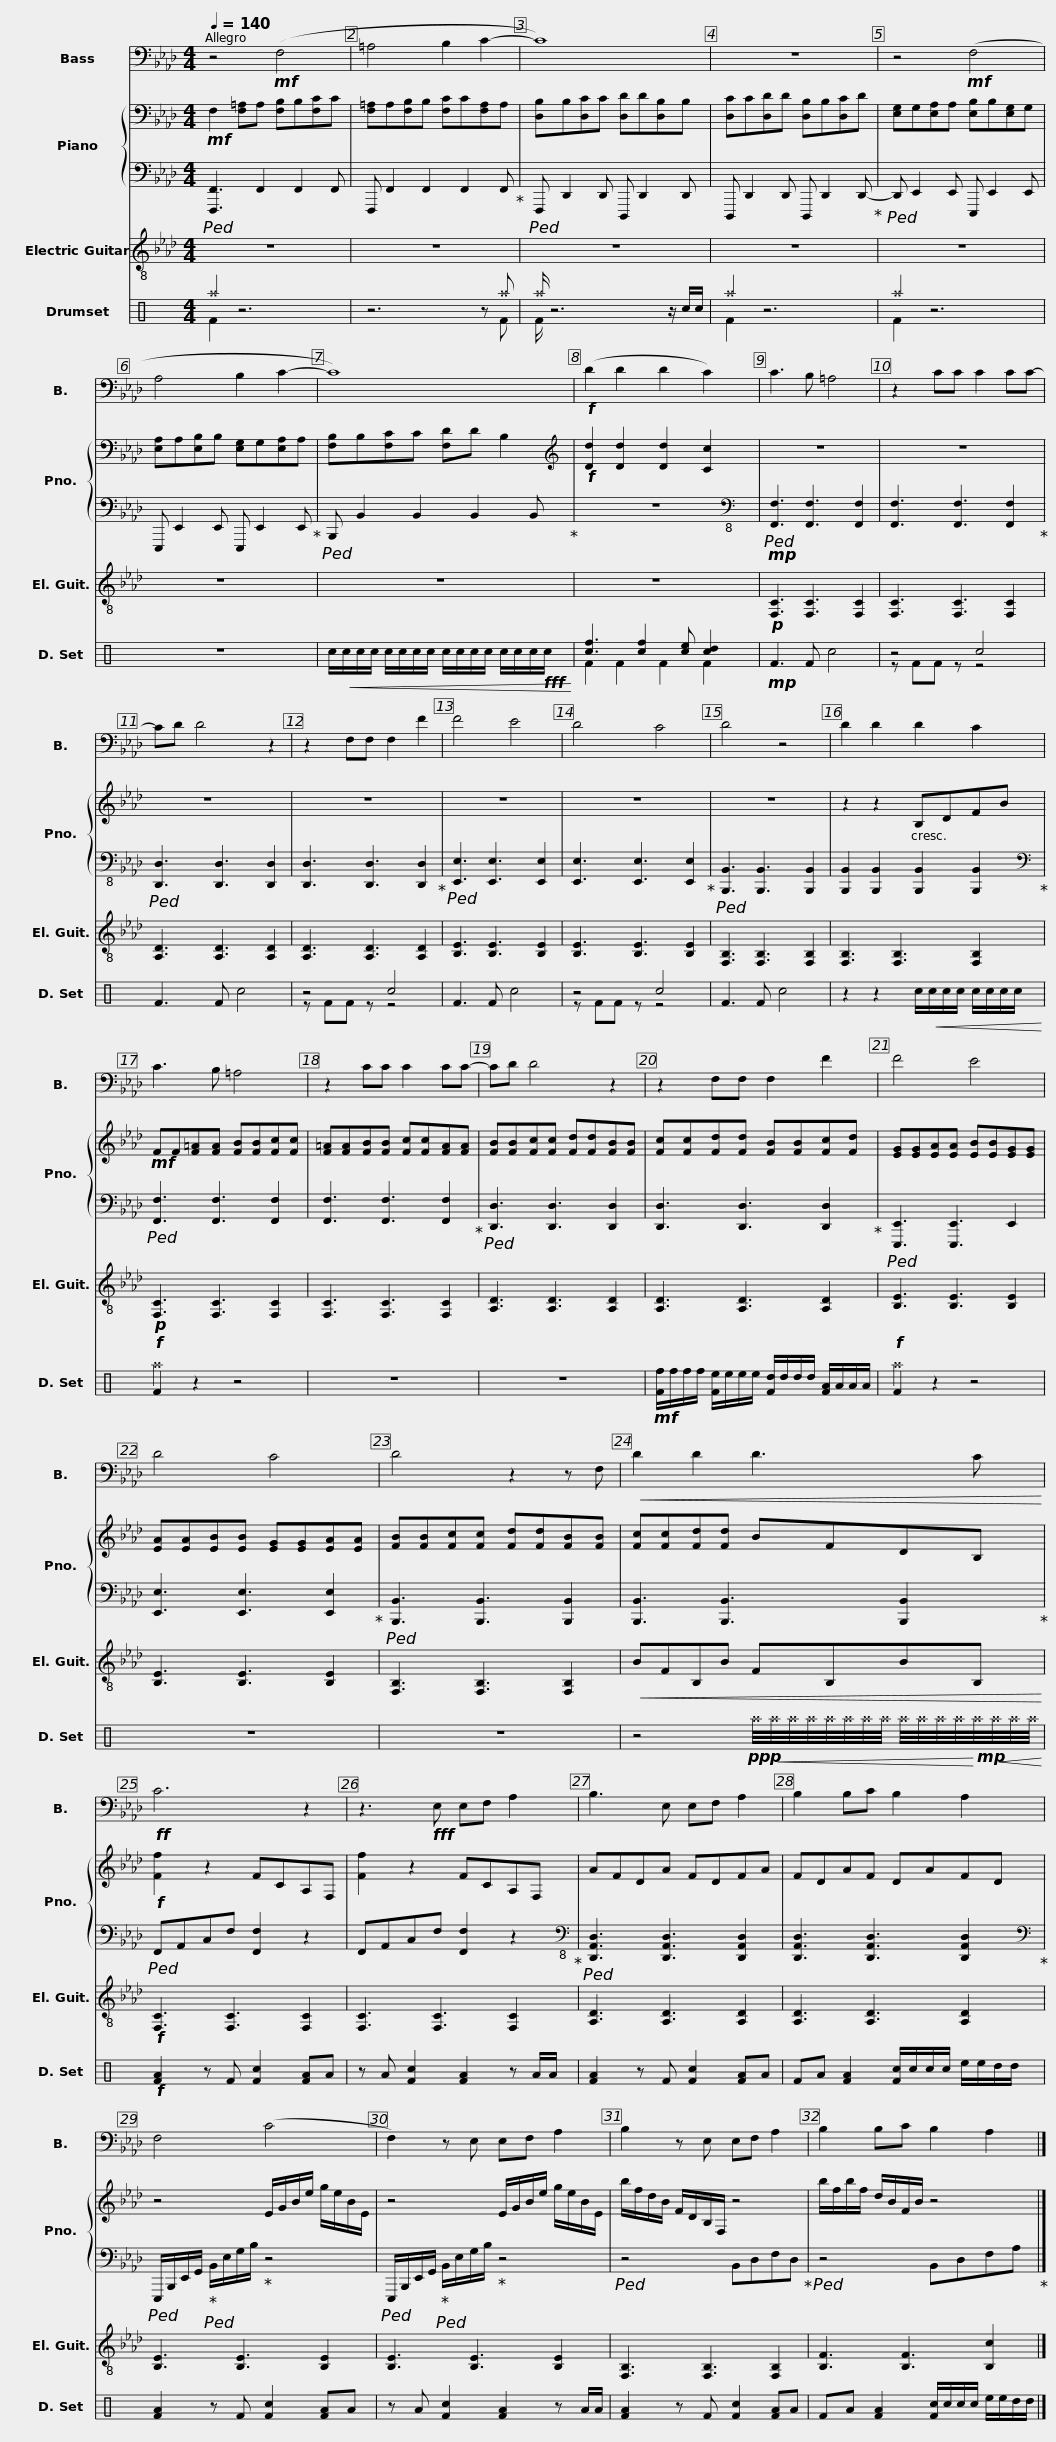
X:1
%%score 1 { 2 | 3 } 4 ( 5 6 )
L:1/8
Q:1/4=140
M:4/4
I:linebreak $
K:Ab
V:1 bass
V:2 bass
V:3 bass
V:4 treble-8
V:5 perc
K:none
V:6 perc
K:none
V:1
 z4!mf! (F,4 | =A,4 B,2 C2- | C8) |$ z8 | z4!mf! (F,4 | %5
 A,4 B,2 C2- |$ C8) |!f! (D2 D2 D2 C2) | C3 B, =A,4 |$ z2 CC C2 CC- | %10
 CD D4 z2 | z2 F,F, F,2 F2 |$ F4 E4 | D4 C4 | D4 z4 |$ %15
 D2 D2 D2 C2 | C3 B, =A,4 | z2 CC C2 CC- |$ CD D4 z2 | z2 F,F, F,2 F2 | %20
 F4 E4 |$ D4 C4 | D4 z2 z F, |!<(! D2 D2 D3 C!<)! |$!ff! C6 z2 | %25
 z3!fff! E, E,F, A,2 | B,3 E, E,F, A,2 |$ B,2 B,C B,2 A,2 | F,4 (C4 | F,2) z E, E,F, A,2 |$ %30
 B,2 z E, E,F, A,2 | B,2 B,C B,2 A,2 |] %32
V:2
!mf! F,2 [F,=A,]A, [F,B,]B,[F,C]C | [F,=A,]A,[F,B,]B, [F,C]C[F,A,]A, | [D,B,]B,[D,C]C [D,D]D[D,B,]B, |$ [D,C]C[D,D]D [D,B,]B,[D,C]D | [E,G,]G,[E,A,]A, [E,B,]B,[E,G,]G, | %5
 [E,A,]A,[E,B,]B, [E,G,]G,[E,A,]A, |$ [F,B,]B,[F,C]C [F,D]D B,2 |[K:treble]!f! [Dd]2 [Dd]2 [Dd]2 [Cc]2 | z8 |$ z8 | %10
 z8 | z8 |$ z8 | z8 | z8 |$ %15
 z2 z2 B,DFB |!mf! FF[F=A][FA] [FB][FB][Fc][Fc] | [F=A][FA][FB][FB] [Fc][Fc][FA][FA] |$ [FB][FB][Fc][Fc] [Fd][Fd][FB][FB] | [Fc][Fc][Fd][Fd] [FB][FB][Fc][Fd] | %20
 [EG][EG][EA][EA] [EB][EB][EG][EG] |$ [EA][EA][EB][EB] [EG][EG][EA][EA] | [FB][FB][Fc][Fc] [Fd][Fd][FB][FB] | [Fc][Fc][Fd][Fd] BFDB, |$!f! [Ff]2 z2 FCA,F, | %25
 [Ff]2 z2 FCA,F, | AFDA FDFA |$ FDAF DAFD | z4 E/G/B/e/ g/e/B/E/ | z4 E/G/B/e/ g/e/B/E/ |$ %30
 b/f/d/B/ F/D/B,/F,/ z4 | b/f/b/f/ d/B/F/B/ z4 |] %32
V:3
!ped! [F,,,F,,]3 F,,2 F,,2 F,, | F,,, F,,2 F,,2 F,,2 F,,!ped-up! |!ped! F,,, D,,2 D,, D,,, D,,2 D,, |$ D,,, D,,2 D,, D,,, D,,2 D,,-!ped-up! |!ped! D,, E,,2 E,, E,,, E,,2 E,, | %5
 E,,, E,,2 E,, E,,, E,,2 E,,!ped-up! |$!ped! B,,, B,,2 B,,2 B,,2 B,,!ped-up! | z8 |[K:bass-8]!mp!!ped! [F,,F,]3 [F,,F,]3 [F,,F,]2 |$ [F,,F,]3 [F,,F,]3 [F,,F,]2!ped-up! | %10
!ped! [D,,D,]3 [D,,D,]3 [D,,D,]2 | [D,,D,]3 [D,,D,]3 [D,,D,]2!ped-up! |$!ped! [E,,E,]3 [E,,E,]3 [E,,E,]2 | [E,,E,]3 [E,,E,]3 [E,,E,]2!ped-up! |!ped! [B,,,B,,]3 [B,,,B,,]3 [B,,,B,,]2 |$ %15
 [B,,,B,,]2 [B,,,B,,]2 [B,,,B,,]2 [B,,,B,,]2!ped-up! |[K:bass]!ped! [F,,F,]3 [F,,F,]3 [F,,F,]2 | [F,,F,]3 [F,,F,]3 [F,,F,]2!ped-up! |$!ped! [D,,D,]3 [D,,D,]3 [D,,D,]2 | [D,,D,]3 [D,,D,]3 [D,,D,]2!ped-up! | %20
!ped! [E,,,E,,]3 [E,,,E,,]3 E,,2 |$ [E,,E,]3 [E,,E,]3 [E,,E,]2!ped-up! |!ped! [B,,,B,,]3 [B,,,B,,]3 [B,,,B,,]2 | [B,,,B,,]3 [B,,,B,,]3 [B,,,B,,]2!ped-up! |$!ped! F,,A,,C,F, [F,,F,]2 z2 | %25
 F,,A,,C,F, [F,,F,]2 z2!ped-up! |[K:bass-8]!ped! [D,,A,,D,]3 [D,,A,,D,]3 [D,,A,,D,]2 |$ [D,,A,,D,]3 [D,,A,,D,]3 [D,,A,,D,]2!ped-up! |[K:bass]!ped! E,,,/B,,,/E,,/G,,/!ped-up!!ped! B,,/E,/G,/B,/!ped-up! z4 |!ped! E,,,/B,,,/E,,/G,,/!ped-up!!ped! B,,/E,/G,/B,/!ped-up! z4 |$ %30
!ped! z4 B,,D,F,D,!ped-up! |!ped! z4 B,,D,F,A,!ped-up! |] %32
V:4
 z8 | z8 | z8 |$ z8 | z8 | %5
 z8 |$ z8 | z8 |!p! [F,C]3 [F,C]3 [F,C]2 |$ [F,C]3 [F,C]3 [F,C]2 | %10
 [A,D]3 [A,D]3 [A,D]2 | [A,D]3 [A,D]3 [A,D]2 |$ [B,E]3 [B,E]3 [B,E]2 | [B,E]3 [B,E]3 [B,E]2 | [F,B,]3 [F,B,]3 [F,B,]2 |$ %15
 [F,B,]3 [F,B,]3 [F,B,]2 |!p! [F,C]3 [F,C]3 [F,C]2 | [F,C]3 [F,C]3 [F,C]2 |$ [A,D]3 [A,D]3 [A,D]2 | [A,D]3 [A,D]3 [A,D]2 | %20
 [B,E]3 [B,E]3 [B,E]2 |$ [B,E]3 [B,E]3 [B,E]2 | [F,B,]3 [F,B,]3 [F,B,]2 |!<(! BFB,B FB,BB,!<)! |$!f! [F,C]3 [F,C]3 [F,C]2 | %25
 [F,C]3 [F,C]3 [F,C]2 | [A,D]3 [A,D]3 [A,D]2 |$ [A,D]3 [A,D]3 [A,D]2 | [B,E]3 [B,E]3 [B,E]2 | [B,E]3 [B,E]3 [B,E]2 |$ %30
 [F,B,]3 [F,B,]3 [F,B,]2 | [B,F]3 [B,F]3 [B,c]2 |] %32
V:5
[K:C] ^a2 z6 | z6 z ^a | ^a/ z6 z/ c/c/ |$ ^a2 z6 | ^a2 z6 | %5
 z8 |$ c/!<(!c/c/c/ c/c/c/c/ c/c/c/c/ c/c/c/!fff!c/!<)! | [cf]3 [cf]2 [ce] [cd]2 |!mp! F3 F c4 |$ z4 c4 | %10
 F3 F c4 | z4 c4 |$ F3 F c4 | z4 c4 | F3 F c4 |$ %15
 z2 z2 c/!<(!c/c/c/ c/c/c/c/!<)! |!f! F2 z2 z4 | z8 |$ z8 |!mf! [Ff]/f/f/f/ [Fe]/e/e/e/ [Fd]/d/d/d/ [FA]/A/A/A/ | %20
!f! F2 z2 z4 |$ z8 | z8 | z4!ppp! ^a/4!<(!^a/4^a/4^a/4^a/4^a/4^a/4^a/4 ^a/4^a/4^a/4^a/4!<)!!mp!^a/4!<(!^a/4^a/4^a/4!<)! |$!f! [FA]2 z F [Fc]2 [FA]A | %25
 z A [Fc]2 [FA]2 z A/A/ | [FA]2 z F [Fc]2 [FA]A |$ FA [FA]2 [Fc]/c/c/c/ e/e/d/d/ | [FA]2 z F [Fc]2 [FA]A | z A [Fc]2 [FA]2 z A/A/ |$ %30
 [FA]2 z F [Fc]2 [FA]A | FA [FA]2 [Fc]/c/c/c/ e/e/d/d/ |] %32
V:6
[K:C] F2 z6 | z6 z F | F/ x15/2 |$ F2 z6 | F2 z6 | %5
 x8 |$ x8 | F2 F2 F2 F2 | x8 |$ z FF z z4 | %10
 x8 | z FF z z4 |$ x8 | z FF z z4 | x8 |$ %15
 x8 | ^a2 z2 z4 | x8 |$ x8 | x8 | %20
 ^a2 z2 z4 |$ x8 | x8 | x8 |$ x8 | %25
 x8 | x8 |$ x8 | x8 | x8 |$ %30
 x8 | x8 |] %32
